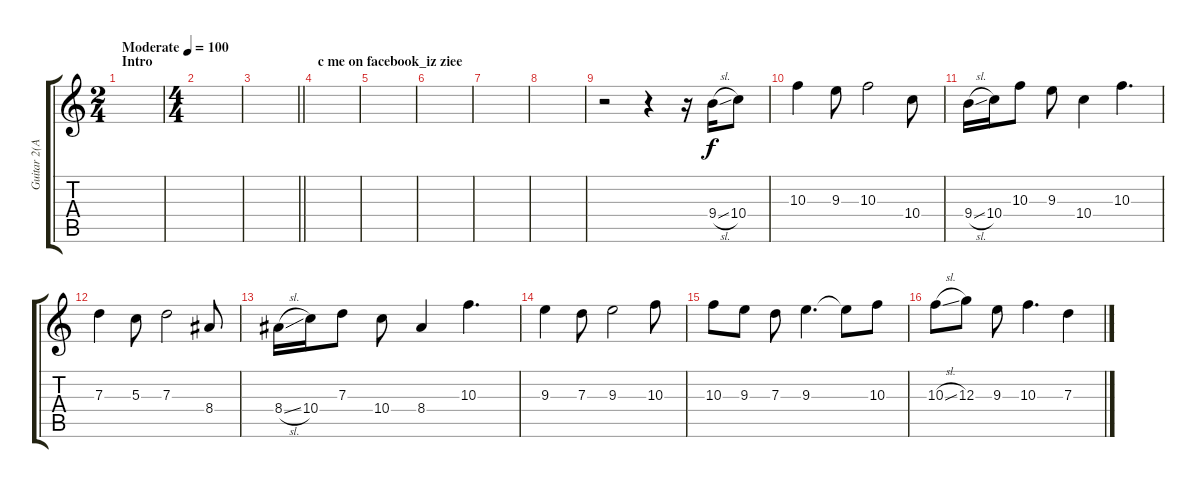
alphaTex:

\track ("Guitar 2(Apoy)" "Guitar 2(A") {instrument overdrivenguitar}
\staff {score tabs}
\tuning (E4 B3 G3 D3 A2 E2) {hide}
\ts (2 4)
\section ("" "Intro")
\tempo (100 "Moderate")
\clef g2
\ks c
|
\ts (4 4)
|
\barLineRight lightlight
|
\section ("" "c me on facebook_iz ziee")
|
|
|
|
|
r.2 r.4 r.16 9.4{sl}.16 10.4.8 |
10.3.4 9.3.8 10.3.2 10.4.8 |
9.4{sl}.16 10.4.16 10.3.8 9.3.8 10.4.4 10.3.4{d} |
7.3.4 5.3.8 7.3.2 8.4.8 |
8.4{sl}.16 10.4.16 7.3.8 10.4.8 8.4.4 10.3.4{d} |
9.3.4 7.3.8 9.3.2 10.3.8 |
10.3.8 9.3.8 7.3.8 9.3.4{d} 9.3{t}.8 10.3.8 |
10.3{sl}.8 12.3.8 9.3.8 10.3.4{d} 7.3.4
